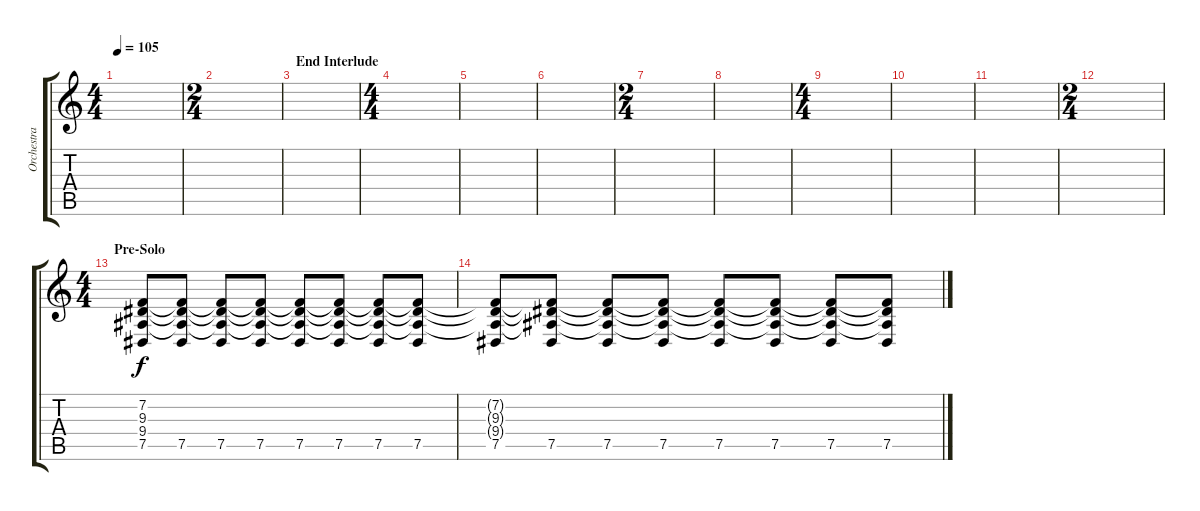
\track ("Orchestra (Strings 2)" "Orchestra ") {instrument stringensemble1}
\staff {score tabs}
\tuning (Eb4 Bb3 Gb3 Db3 Ab2 Eb2) {hide}
\ts (4 4)
\tempo 105
\clef g2
\ks c
|
\ts (2 4)
|
\section ("" "End Interlude")
|
\ts (4 4)
|
|
|
\ts (2 4)
|
|
\ts (4 4)
|
|
|
\ts (2 4)
|
\ts (4 4)
\section ("" "Pre-Solo")
(7.2 9.3 9.4 7.5).8 (7.2{t} 9.3{t} 9.4{t} 7.5).8 (7.2{t} 9.3{t} 9.4{t} 7.5).8 (7.2{t} 9.3{t} 9.4{t} 7.5).8 (7.2{t} 9.3{t} 9.4{t} 7.5).8 (7.2{t} 9.3{t} 9.4{t} 7.5).8 (7.2{t} 9.3{t} 9.4{t} 7.5).8 (7.2{t} 9.3{t} 9.4{t} 7.5).8 |
(7.2{t} 9.3{t} 9.4{t} 7.5).8 (7.2{t} 9.3{t} 9.4{t} 7.5).8 (7.2{t} 9.3{t} 9.4{t} 7.5).8 (7.2{t} 9.3{t} 9.4{t} 7.5).8 (7.2{t} 9.3{t} 9.4{t} 7.5).8 (7.2{t} 9.3{t} 9.4{t} 7.5).8 (7.2{t} 9.3{t} 9.4{t} 7.5).8 (7.2{t} 9.3{t} 9.4{t} 7.5).8
